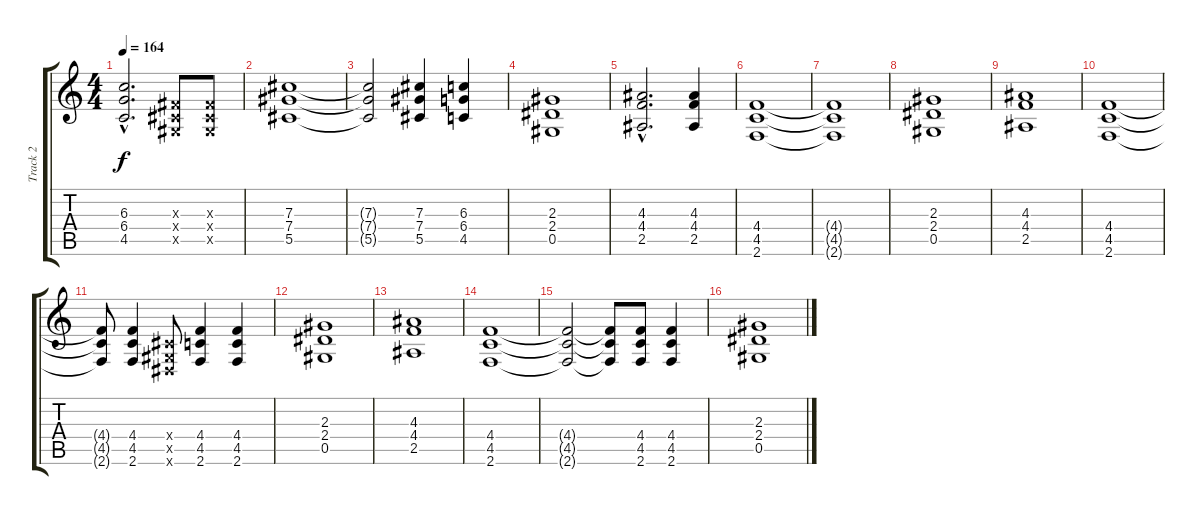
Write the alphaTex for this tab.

\track ("Track 2" "Track 2") {instrument distortionguitar}
\staff {score tabs}
\tuning (Eb4 Bb3 Gb3 Db3 Ab2 Eb2) {hide}
\ts (4 4)
\tempo 164
\clef g2
\ks c
(6.3{hac} 6.4{hac} 4.5{hac}).2{d dy f} (0.3{x} 0.4{x} 0.5{x}).8 (0.3{x} 0.4{x} 0.5{x}).8 |
(7.3 7.4 5.5).1 |
(7.3{t} 7.4{t} 5.5{t}).2 (7.3 7.4 5.5).4 (6.3 6.4 4.5).4 |
(2.3 2.4 0.5).1 |
(4.3{hac} 4.4{hac} 2.5{hac}).2{d} (4.3 4.4 2.5).4 |
(4.4 4.5 2.6).1 |
(4.4{t} 4.5{t} 2.6{t}).1 |
(2.3 2.4 0.5).1 |
(4.3 4.4 2.5).1 |
(4.4 4.5 2.6).1 |
(4.4{t} 4.5{t} 2.6{t}).8 (4.4 4.5 2.6).4 (0.4{x} 0.5{x} 0.6{x}).8 (4.4 4.5 2.6).4 (4.4 4.5 2.6).4 |
(2.3 2.4 0.5).1 |
(4.3 4.4 2.5).1 |
(4.4 4.5 2.6).1 |
(4.4{t} 4.5{t} 2.6{t}).2 (4.4{t} 4.5{t} 2.6{t}).8 (4.4 4.5 2.6).8 (4.4 4.5 2.6).4 |
(2.3 2.4 0.5).1
